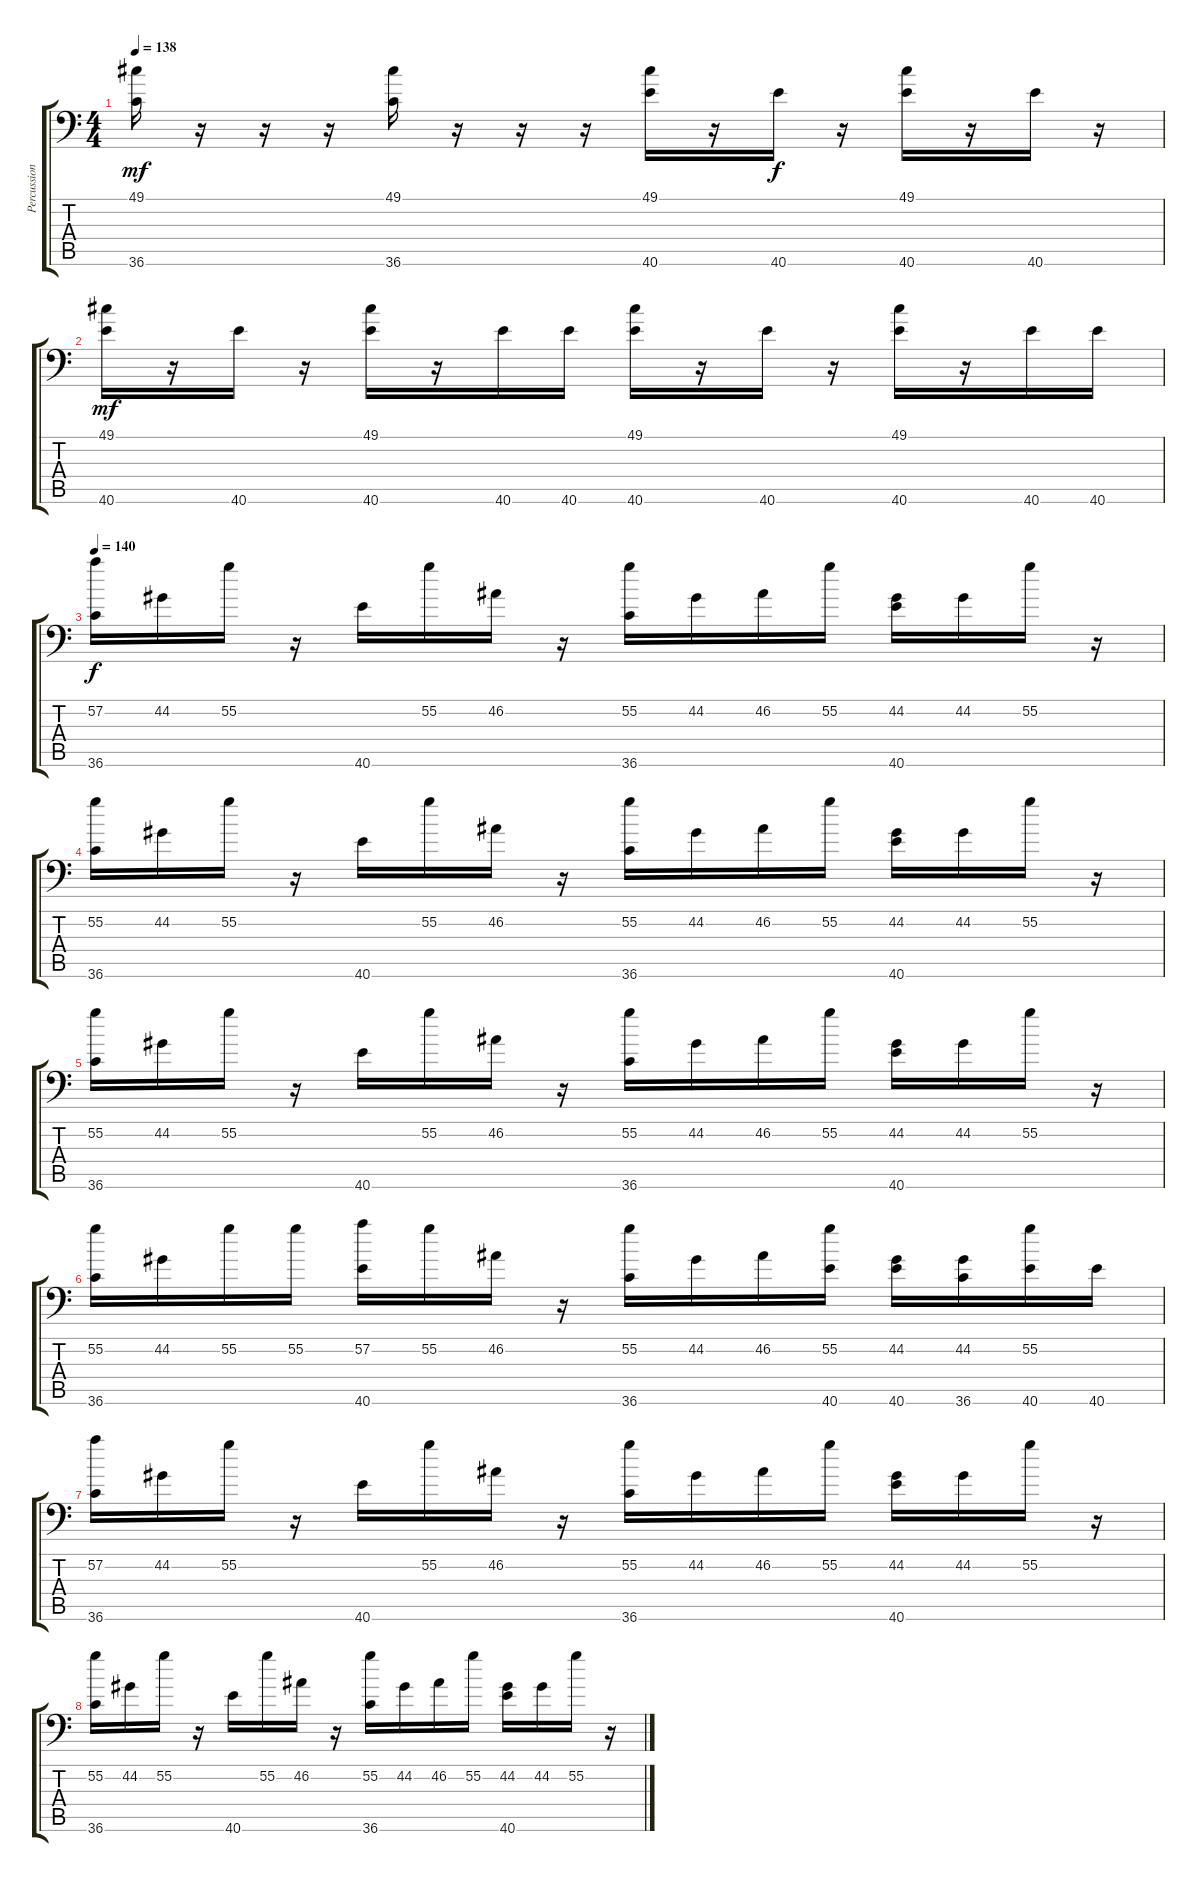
\track ("Percussion" "Percussion") {instrument acousticgrandpiano}
\staff {score tabs}
\tuning (C-1 C-1 C-1 C-1 C-1 C-1) {hide}
\ts (4 4)
\tempo 138
\clef f4
\ks c
(49.1 36.6).16{dy mf} r.16 r.16 r.16 (49.1 36.6).16 r.16 r.16 r.16 (49.1 40.6).16 r.16 40.6.16{dy f} r.16 (49.1 40.6).16 r.16 40.6.16 r.16 |
(49.1 40.6).16{dy mf} r.16 40.6.16 r.16 (49.1 40.6).16 r.16 40.6.16 40.6.16 (49.1 40.6).16 r.16 40.6.16 r.16 (49.1 40.6).16 r.16 40.6.16 40.6.16 |
\tempo 140
(57.2 36.6).16{dy f} 44.2.16 55.2.16 r.16 40.6.16 55.2.16 46.2.16 r.16 (55.2 36.6).16 44.2.16 46.2.16 55.2.16 (44.2 40.6).16 44.2.16 55.2.16 r.16 |
(55.2 36.6).16 44.2.16 55.2.16 r.16 40.6.16 55.2.16 46.2.16 r.16 (55.2 36.6).16 44.2.16 46.2.16 55.2.16 (44.2 40.6).16 44.2.16 55.2.16 r.16 |
(55.2 36.6).16 44.2.16 55.2.16 r.16 40.6.16 55.2.16 46.2.16 r.16 (55.2 36.6).16 44.2.16 46.2.16 55.2.16 (44.2 40.6).16 44.2.16 55.2.16 r.16 |
(55.2 36.6).16 44.2.16 55.2.16 55.2.16 (57.2 40.6).16 55.2.16 46.2.16 r.16 (55.2 36.6).16 44.2.16 46.2.16 (55.2 40.6).16 (44.2 40.6).16 (44.2 36.6).16 (55.2 40.6).16 40.6.16 |
(57.2 36.6).16 44.2.16 55.2.16 r.16 40.6.16 55.2.16 46.2.16 r.16 (55.2 36.6).16 44.2.16 46.2.16 55.2.16 (44.2 40.6).16 44.2.16 55.2.16 r.16 |
(55.2 36.6).16 44.2.16 55.2.16 r.16 40.6.16 55.2.16 46.2.16 r.16 (55.2 36.6).16 44.2.16 46.2.16 55.2.16 (44.2 40.6).16 44.2.16 55.2.16 r.16
